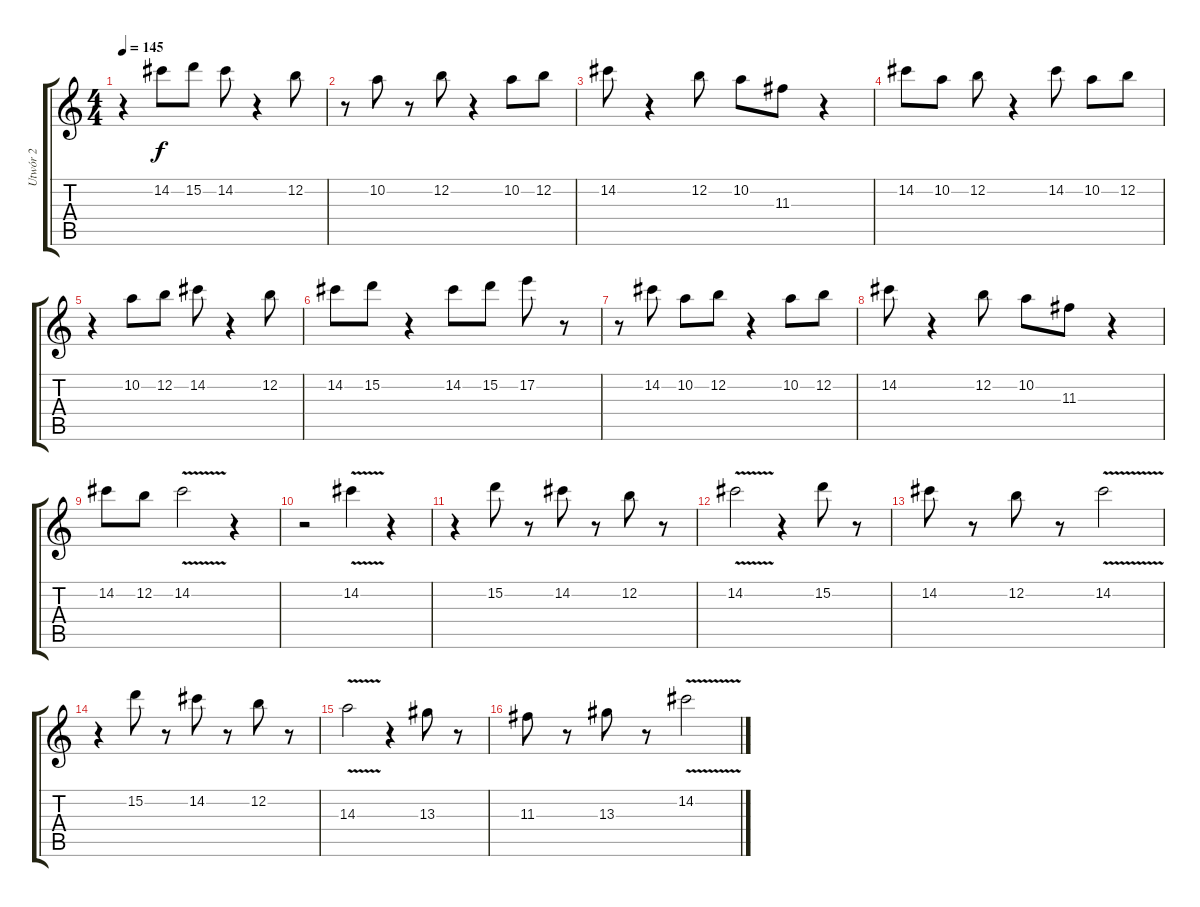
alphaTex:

\track ("Utwór 2" "Utwór 2") {instrument distortionguitar}
\staff {score tabs}
\tuning (E4 B3 G3 D3 A2 E2) {hide}
\ts (4 4)
\tempo 145
\clef g2
\ks c
r.4{dy f} 14.2.8 15.2.8 14.2.8 r.4 12.2.8 |
r.8 10.2.8 r.8 12.2.8 r.4 10.2.8 12.2.8 |
14.2.8 r.4 12.2.8 10.2.8 11.3.8 r.4 |
14.2.8 10.2.8 12.2.8 r.4 14.2.8 10.2.8 12.2.8 |
r.4 10.2.8 12.2.8 14.2.8 r.4 12.2.8 |
14.2.8 15.2.8 r.4 14.2.8 15.2.8 17.2.8 r.8 |
r.8 14.2.8 10.2.8 12.2.8 r.4 10.2.8 12.2.8 |
14.2.8 r.4 12.2.8 10.2.8 11.3.8 r.4 |
14.2.8 12.2.8 14.2{v}.2 r.4 |
r.2 14.2{v}.4 r.4 |
r.4 15.2.8 r.8 14.2.8 r.8 12.2.8 r.8 |
14.2{v}.2 r.4 15.2.8 r.8 |
14.2.8 r.8 12.2.8 r.8 14.2{v}.2 |
r.4 15.2.8 r.8 14.2.8 r.8 12.2.8 r.8 |
14.3{v}.2 r.4 13.3.8 r.8 |
11.3.8 r.8 13.3.8 r.8 14.2{v}.2
